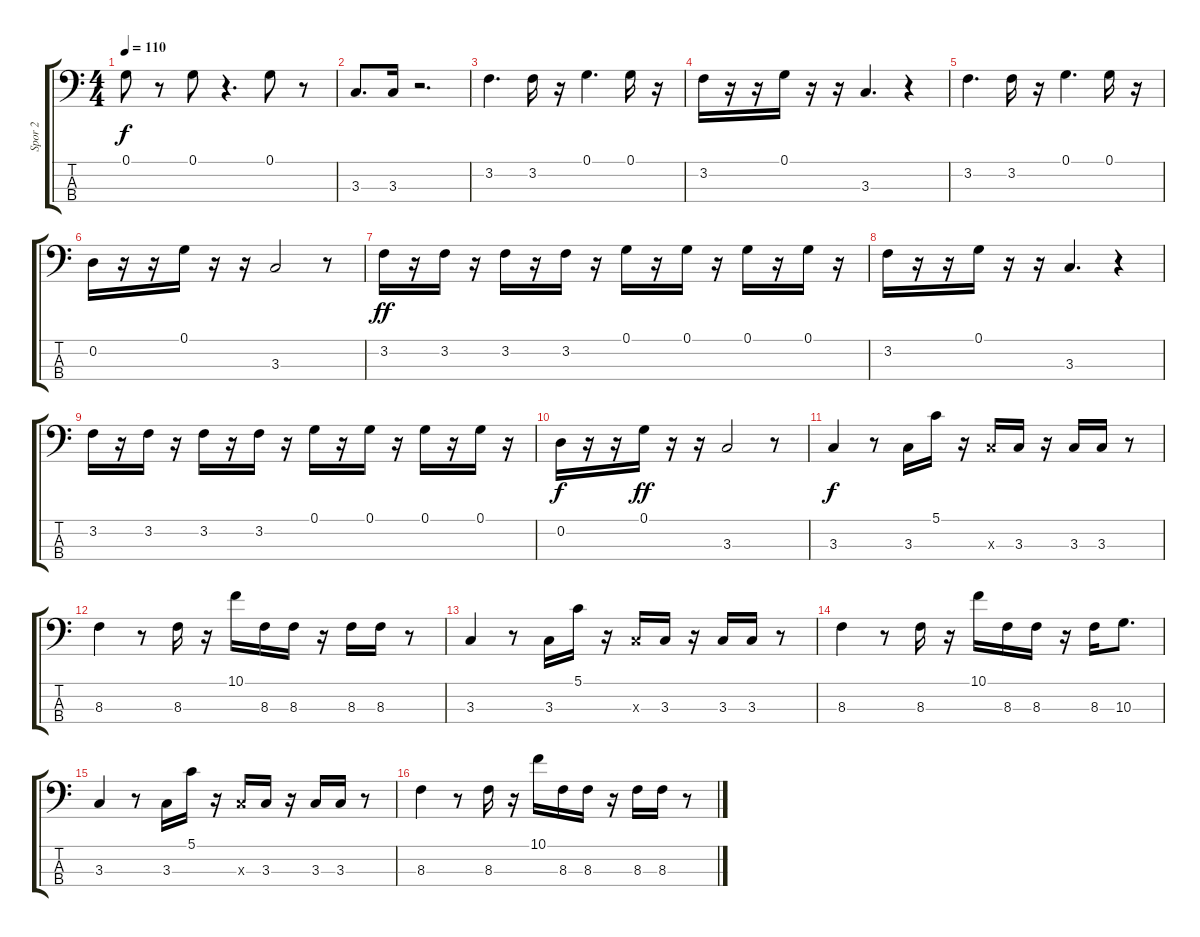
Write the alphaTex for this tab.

\track ("Spor 2" "Spor 2") {instrument slapbass1}
\staff {score tabs}
\tuning (G2 D2 A1 E1) {hide}
\ts (4 4)
\tempo 110
\clef f4
\ks c
0.1.8{dy f} r.8 0.1.8 r.4{d} 0.1.8 r.8 |
3.3.8{d} 3.3.16 r.2{d} |
3.2.4{d} 3.2.16 r.16 0.1.4{d} 0.1.16 r.16 |
3.2.16 r.16 r.16 0.1.16 r.16 r.16 3.3.4{d} r.4 |
3.2.4{d} 3.2.16 r.16 0.1.4{d} 0.1.16 r.16 |
0.2.16 r.16 r.16 0.1.16 r.16 r.16 3.3.2 r.8 |
3.2.16{dy ff} r.16 3.2.16 r.16 3.2.16 r.16 3.2.16 r.16 0.1.16 r.16 0.1.16 r.16 0.1.16 r.16 0.1.16 r.16 |
3.2.16 r.16 r.16 0.1.16 r.16 r.16 3.3.4{d} r.4 |
3.2.16 r.16 3.2.16 r.16 3.2.16 r.16 3.2.16 r.16 0.1.16 r.16 0.1.16 r.16 0.1.16 r.16 0.1.16 r.16 |
0.2.16{dy f} r.16 r.16 0.1.16{dy ff} r.16 r.16 3.3.2 r.8 |
3.3.4{dy f} r.8 3.3.16 5.1.16 r.16 3.3{x}.16 3.3.16 r.16 3.3.16 3.3.16 r.8 |
8.3.4 r.8 8.3.16 r.16 10.1.16 8.3.16 8.3.16 r.16 8.3.16 8.3.16 r.8 |
3.3.4 r.8 3.3.16 5.1.16 r.16 3.3{x}.16 3.3.16 r.16 3.3.16 3.3.16 r.8 |
8.3.4 r.8 8.3.16 r.16 10.1.16 8.3.16 8.3.16 r.16 8.3.16 10.3.8{d} |
3.3.4 r.8 3.3.16 5.1.16 r.16 3.3{x}.16 3.3.16 r.16 3.3.16 3.3.16 r.8 |
8.3.4 r.8 8.3.16 r.16 10.1.16 8.3.16 8.3.16 r.16 8.3.16 8.3.16 r.8
